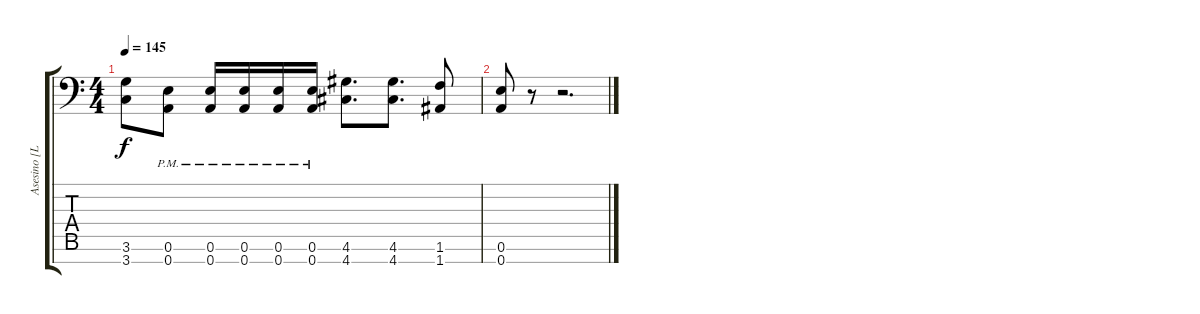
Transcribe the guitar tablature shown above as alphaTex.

\track ("Asesino [Left Channel]" "Asesino [L") {instrument distortionguitar}
\staff {score tabs}
\tuning (E4 B3 G3 D3 A2 E2 A1) {hide}
\ts (4 4)
\tempo 145
\clef f4
\ks c
(3.6{t} 3.7{t}).8{dy f} (0.6{pm} 0.7{pm}).8 (0.6{pm} 0.7{pm}).16 (0.6{pm} 0.7{pm}).16 (0.6{pm} 0.7{pm}).16 (0.6{pm} 0.7{pm}).16 (4.6 4.7).8{d} (4.6 4.7).8{d} (1.6 1.7).8 |
(0.6 0.7).8 r.8 r.2{d}
